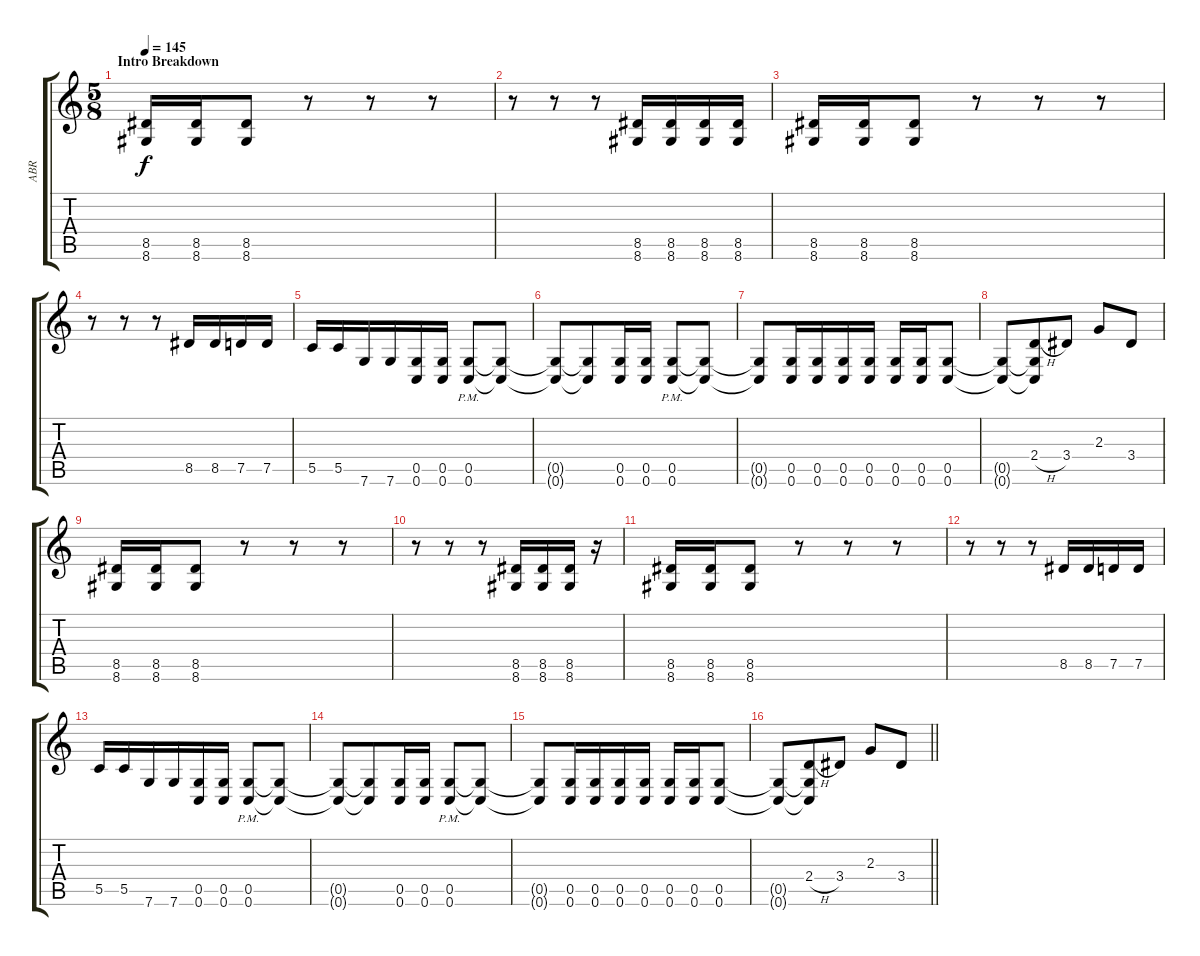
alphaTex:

\track ("ABR" "ABR") {instrument distortionguitar}
\staff {score tabs}
\tuning (D4 A3 F3 C3 G2 C2) {hide}
\ts (5 8)
\section ("" "Intro Breakdown")
\tempo 145
\clef g2
\ks c
(8.5 8.6).16{dy f volume 16 balance 14 instrument distortionguitar} (8.5 8.6).16 (8.5 8.6).8 r.8 r.8 r.8 |
r.8 r.8 r.8 (8.5 8.6).16 (8.5 8.6).16 (8.5 8.6).16 (8.5 8.6).16 |
(8.5 8.6).16 (8.5 8.6).16 (8.5 8.6).8 r.8 r.8 r.8 |
r.8 r.8 r.8 8.5.16 8.5.16 7.5.16 7.5.16 |
5.5.16 5.5.16 7.6.16 7.6.16 (0.5 0.6).16 (0.5 0.6).16 (0.5{pm} 0.6{pm}).8 (0.5{t} 0.6{t}).8 |
(0.5{t} 0.6{t}).8 (0.5{t} 0.6{t}).8 (0.5 0.6).16 (0.5 0.6).16 (0.5{pm} 0.6{pm}).8 (0.5{t} 0.6{t}).8 |
(0.5{t} 0.6{t}).8 (0.5 0.6).16 (0.5 0.6).16 (0.5 0.6).16 (0.5 0.6).16 (0.5 0.6).16 (0.5 0.6).16 (0.5 0.6).8 |
(0.5{t} 0.6{t}).8 (2.4{h} 0.5{t} 0.6{t}).8 3.4.8 2.3.8 3.4.8 |
(8.5 8.6).16{volume 16 balance 14 instrument distortionguitar} (8.5 8.6).16 (8.5 8.6).8 r.8 r.8 r.8 |
r.8 r.8 r.8 (8.5 8.6).16 (8.5 8.6).16 (8.5 8.6).16 r.16 |
(8.5 8.6).16 (8.5 8.6).16 (8.5 8.6).8 r.8 r.8 r.8 |
r.8 r.8 r.8 8.5.16 8.5.16 7.5.16 7.5.16 |
5.5.16 5.5.16 7.6.16 7.6.16 (0.5 0.6).16 (0.5 0.6).16 (0.5{pm} 0.6{pm}).8 (0.5{t} 0.6{t}).8 |
(0.5{t} 0.6{t}).8 (0.5{t} 0.6{t}).8 (0.5 0.6).16 (0.5 0.6).16 (0.5{pm} 0.6{pm}).8 (0.5{t} 0.6{t}).8 |
(0.5{t} 0.6{t}).8 (0.5 0.6).16 (0.5 0.6).16 (0.5 0.6).16 (0.5 0.6).16 (0.5 0.6).16 (0.5 0.6).16 (0.5 0.6).8 |
\barLineRight lightlight
(0.5{t} 0.6{t}).8 (2.4{h} 0.5{t} 0.6{t}).8 3.4.8 2.3.8 3.4.8
